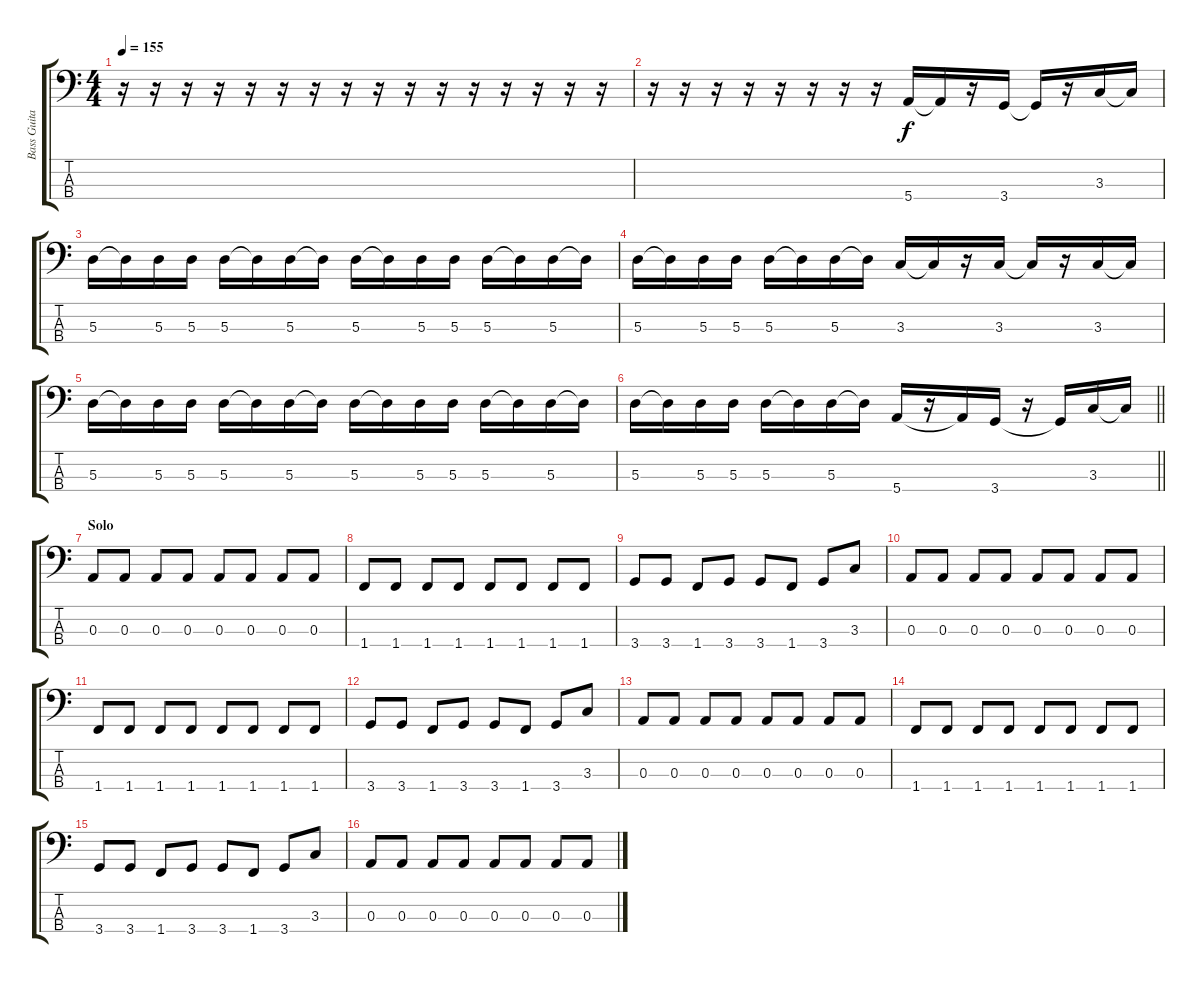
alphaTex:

\track ("Bass Guitar" "Bass Guita") {instrument electricbassfinger}
\staff {score tabs}
\tuning (G2 D2 A1 E1) {hide}
\ts (4 4)
\tempo 155
\clef f4
\ks c
r.16{dy f} r.16 r.16 r.16 r.16 r.16 r.16 r.16 r.16 r.16 r.16 r.16 r.16 r.16 r.16 r.16 |
r.16 r.16 r.16 r.16 r.16 r.16 r.16 r.16 5.4.16 5.4{t}.16 r.16 3.4.16 3.4{t}.16 r.16 3.3.16 3.3{t}.16 |
5.3.16 5.3{t}.16 5.3.16 5.3.16 5.3.16 5.3{t}.16 5.3.16 5.3{t}.16 5.3.16 5.3{t}.16 5.3.16 5.3.16 5.3.16 5.3{t}.16 5.3.16 5.3{t}.16 |
5.3.16 5.3{t}.16 5.3.16 5.3.16 5.3.16 5.3{t}.16 5.3.16 5.3{t}.16 3.3.16 3.3{t}.16 r.16 3.3.16 3.3{t}.16 r.16 3.3.16 3.3{t}.16 |
5.3.16 5.3{t}.16 5.3.16 5.3.16 5.3.16 5.3{t}.16 5.3.16 5.3{t}.16 5.3.16 5.3{t}.16 5.3.16 5.3.16 5.3.16 5.3{t}.16 5.3.16 5.3{t}.16 |
\barLineRight lightlight
5.3.16 5.3{t}.16 5.3.16 5.3.16 5.3.16 5.3{t}.16 5.3.16 5.3{t}.16 5.4.16 r.16 5.4{t}.16 3.4.16 r.16 3.4{t}.16 3.3.16 3.3{t}.16 |
\section ("" "Solo")
0.3.8 0.3.8 0.3.8 0.3.8 0.3.8 0.3.8 0.3.8 0.3.8 |
1.4.8 1.4.8 1.4.8 1.4.8 1.4.8 1.4.8 1.4.8 1.4.8 |
3.4.8 3.4.8 1.4.8 3.4.8 3.4.8 1.4.8 3.4.8 3.3.8 |
0.3.8 0.3.8 0.3.8 0.3.8 0.3.8 0.3.8 0.3.8 0.3.8 |
1.4.8 1.4.8 1.4.8 1.4.8 1.4.8 1.4.8 1.4.8 1.4.8 |
3.4.8 3.4.8 1.4.8 3.4.8 3.4.8 1.4.8 3.4.8 3.3.8 |
0.3.8 0.3.8 0.3.8 0.3.8 0.3.8 0.3.8 0.3.8 0.3.8 |
1.4.8 1.4.8 1.4.8 1.4.8 1.4.8 1.4.8 1.4.8 1.4.8 |
3.4.8 3.4.8 1.4.8 3.4.8 3.4.8 1.4.8 3.4.8 3.3.8 |
0.3.8 0.3.8 0.3.8 0.3.8 0.3.8 0.3.8 0.3.8 0.3.8
